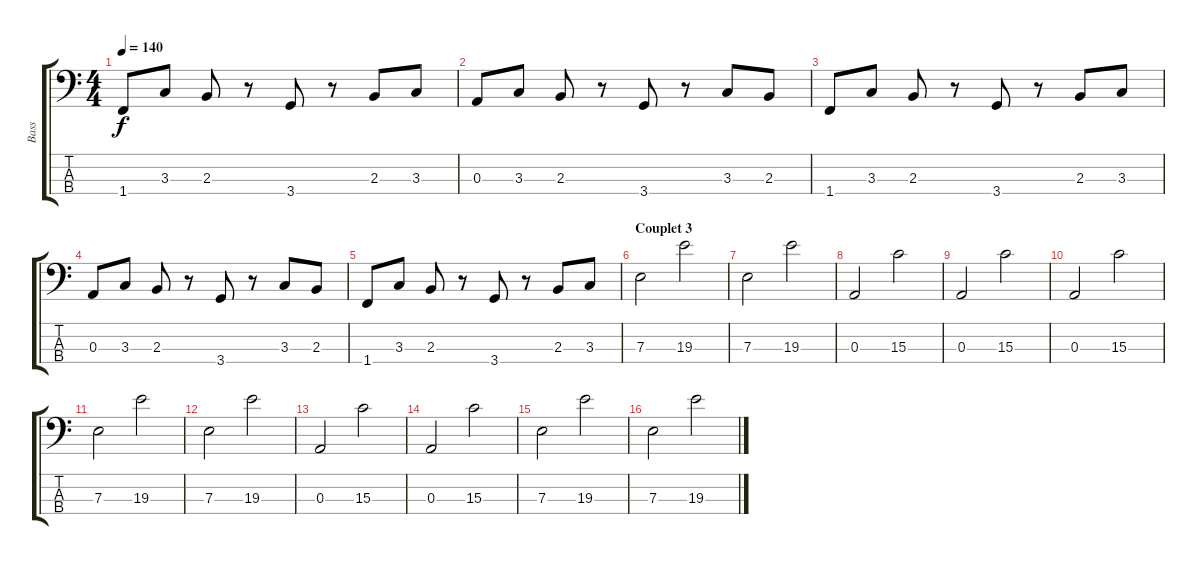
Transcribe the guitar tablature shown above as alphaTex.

\track ("Bass" "Bass") {instrument electricbassfinger}
\staff {score tabs}
\tuning (G2 D2 A1 E1) {hide}
\ts (4 4)
\tempo 140
\clef f4
\ks c
1.4.8{dy f} 3.3.8 2.3.8 r.8 3.4.8 r.8 2.3.8 3.3.8 |
0.3.8 3.3.8 2.3.8 r.8 3.4.8 r.8 3.3.8 2.3.8 |
1.4.8 3.3.8 2.3.8 r.8 3.4.8 r.8 2.3.8 3.3.8 |
0.3.8 3.3.8 2.3.8 r.8 3.4.8 r.8 3.3.8 2.3.8 |
1.4.8 3.3.8 2.3.8 r.8 3.4.8 r.8 2.3.8 3.3.8 |
\section ("" "Couplet 3")
7.3.2 19.3.2 |
7.3.2 19.3.2 |
0.3.2 15.3.2 |
0.3.2 15.3.2 |
0.3.2 15.3.2 |
7.3.2 19.3.2 |
7.3.2 19.3.2 |
0.3.2 15.3.2 |
0.3.2 15.3.2 |
7.3.2 19.3.2 |
7.3.2 19.3.2
